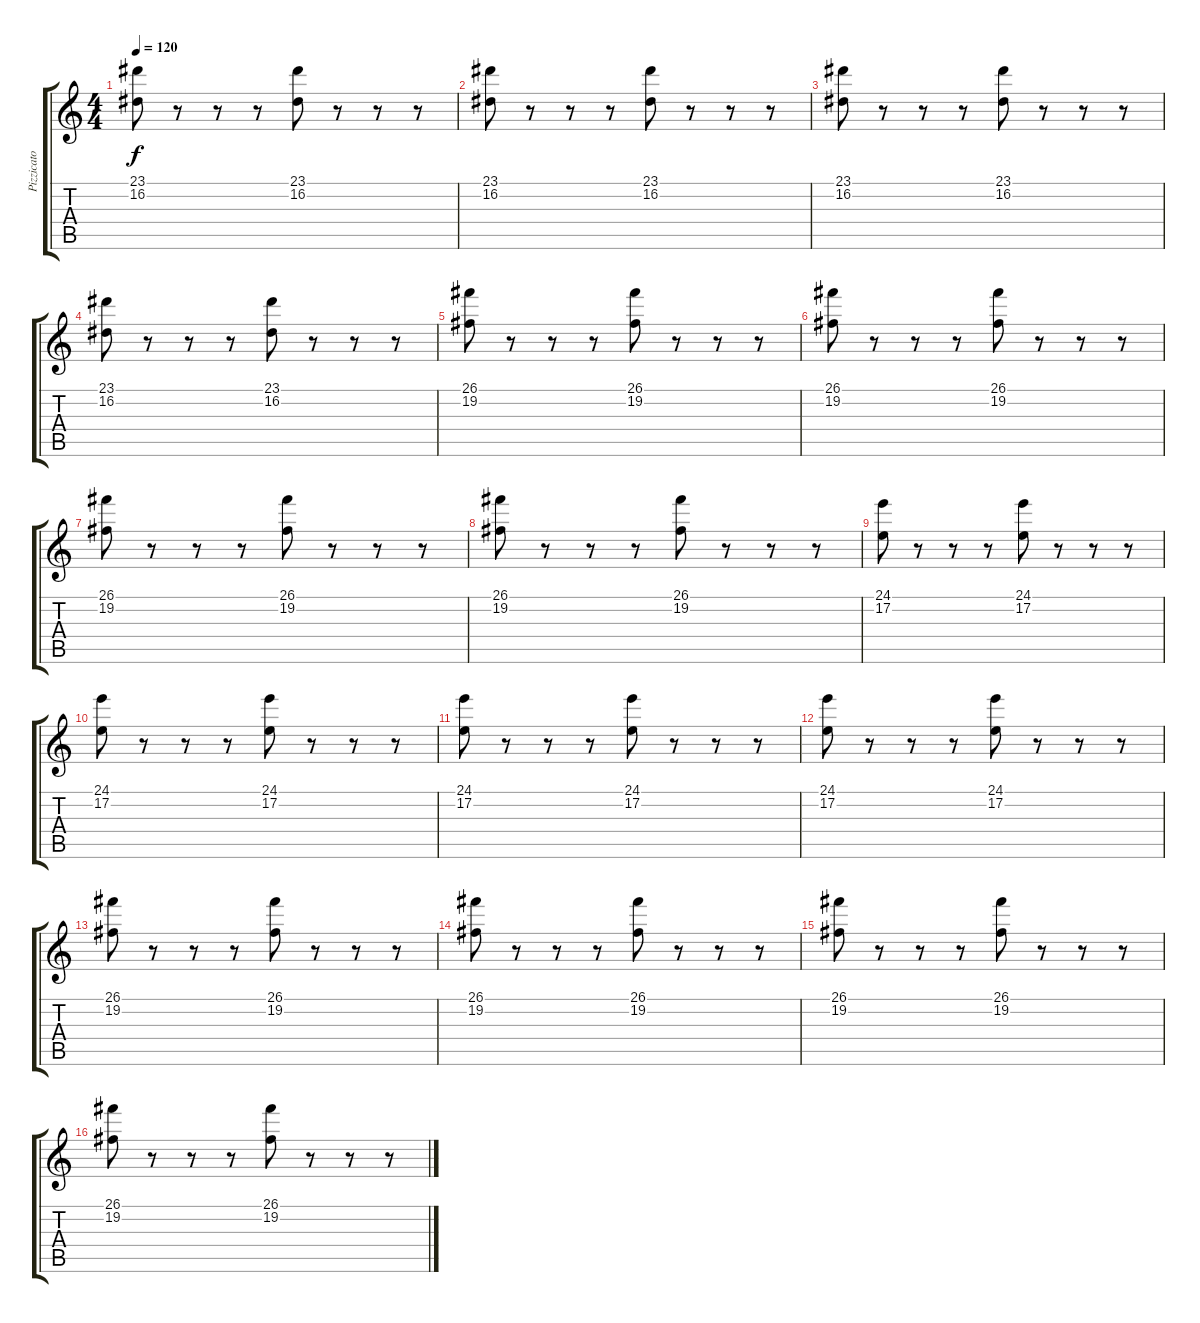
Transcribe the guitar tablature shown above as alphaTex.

\track ("Pizzicato" "Pizzicato") {instrument vibraphone}
\staff {score tabs}
\tuning (E4 B3 G3 D3 A2 E2) {hide}
\ts (4 4)
\tempo 120
\clef g2
\ks c
(23.1 16.2).8{dy f} r.8 r.8 r.8 (23.1 16.2).8 r.8 r.8 r.8 |
(23.1 16.2).8 r.8 r.8 r.8 (23.1 16.2).8 r.8 r.8 r.8 |
(23.1 16.2).8 r.8 r.8 r.8 (23.1 16.2).8 r.8 r.8 r.8 |
(23.1 16.2).8 r.8 r.8 r.8 (23.1 16.2).8 r.8 r.8 r.8 |
(26.1 19.2).8 r.8 r.8 r.8 (26.1 19.2).8 r.8 r.8 r.8 |
(26.1 19.2).8 r.8 r.8 r.8 (26.1 19.2).8 r.8 r.8 r.8 |
(26.1 19.2).8 r.8 r.8 r.8 (26.1 19.2).8 r.8 r.8 r.8 |
(26.1 19.2).8 r.8 r.8 r.8 (26.1 19.2).8 r.8 r.8 r.8 |
(24.1 17.2).8 r.8 r.8 r.8 (24.1 17.2).8 r.8 r.8 r.8 |
(24.1 17.2).8 r.8 r.8 r.8 (24.1 17.2).8 r.8 r.8 r.8 |
(24.1 17.2).8 r.8 r.8 r.8 (24.1 17.2).8 r.8 r.8 r.8 |
(24.1 17.2).8 r.8 r.8 r.8 (24.1 17.2).8 r.8 r.8 r.8 |
(26.1 19.2).8 r.8 r.8 r.8 (26.1 19.2).8 r.8 r.8 r.8 |
(26.1 19.2).8 r.8 r.8 r.8 (26.1 19.2).8 r.8 r.8 r.8 |
(26.1 19.2).8 r.8 r.8 r.8 (26.1 19.2).8 r.8 r.8 r.8 |
(26.1 19.2).8 r.8 r.8 r.8 (26.1 19.2).8 r.8 r.8 r.8
